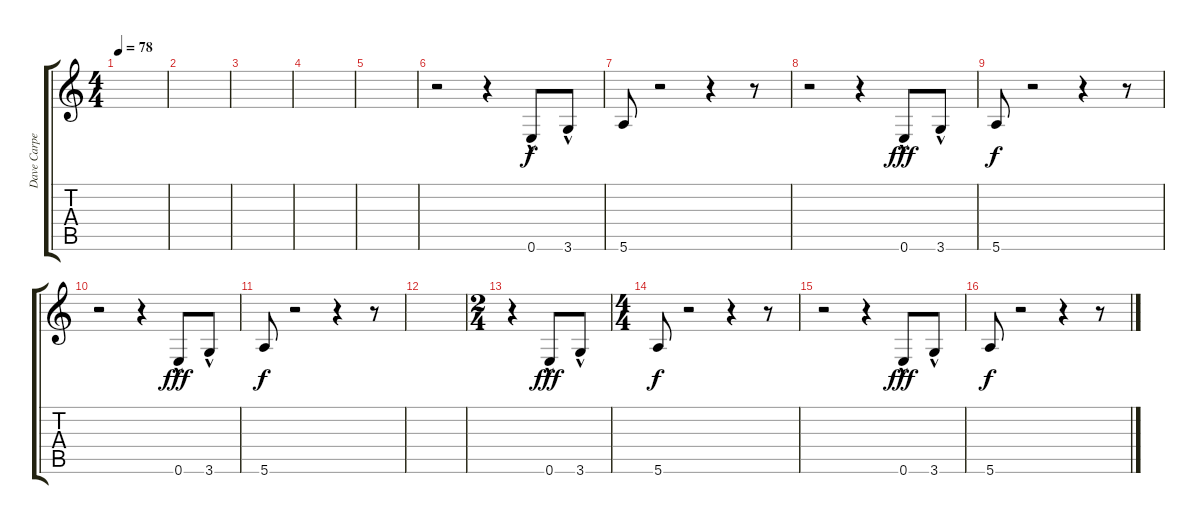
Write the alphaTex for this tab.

\track ("Dave Carpenter" "Dave Carpe") {instrument electricguitarclean}
\staff {score tabs}
\tuning (E4 B3 G3 D3 A2 E2) {hide}
\ts (4 4)
\tempo 78
\clef g2
\ks c
|
|
|
|
|
r.2 r.4 0.6{hac}.8 3.6{hac}.8 |
5.6.8{dy f} r.2 r.4 r.8 |
r.2 r.4 0.6{hac}.8{dy fff} 3.6{hac}.8 |
5.6.8{dy f} r.2 r.4 r.8 |
r.2 r.4 0.6{hac}.8{dy fff} 3.6{hac}.8 |
5.6.8{dy f} r.2 r.4 r.8 |
|
\ts (2 4)
r.4 0.6{hac}.8{dy fff} 3.6{hac}.8 |
\ts (4 4)
5.6.8{dy f} r.2 r.4 r.8 |
r.2 r.4 0.6{hac}.8{dy fff} 3.6{hac}.8 |
5.6.8{dy f} r.2 r.4 r.8
